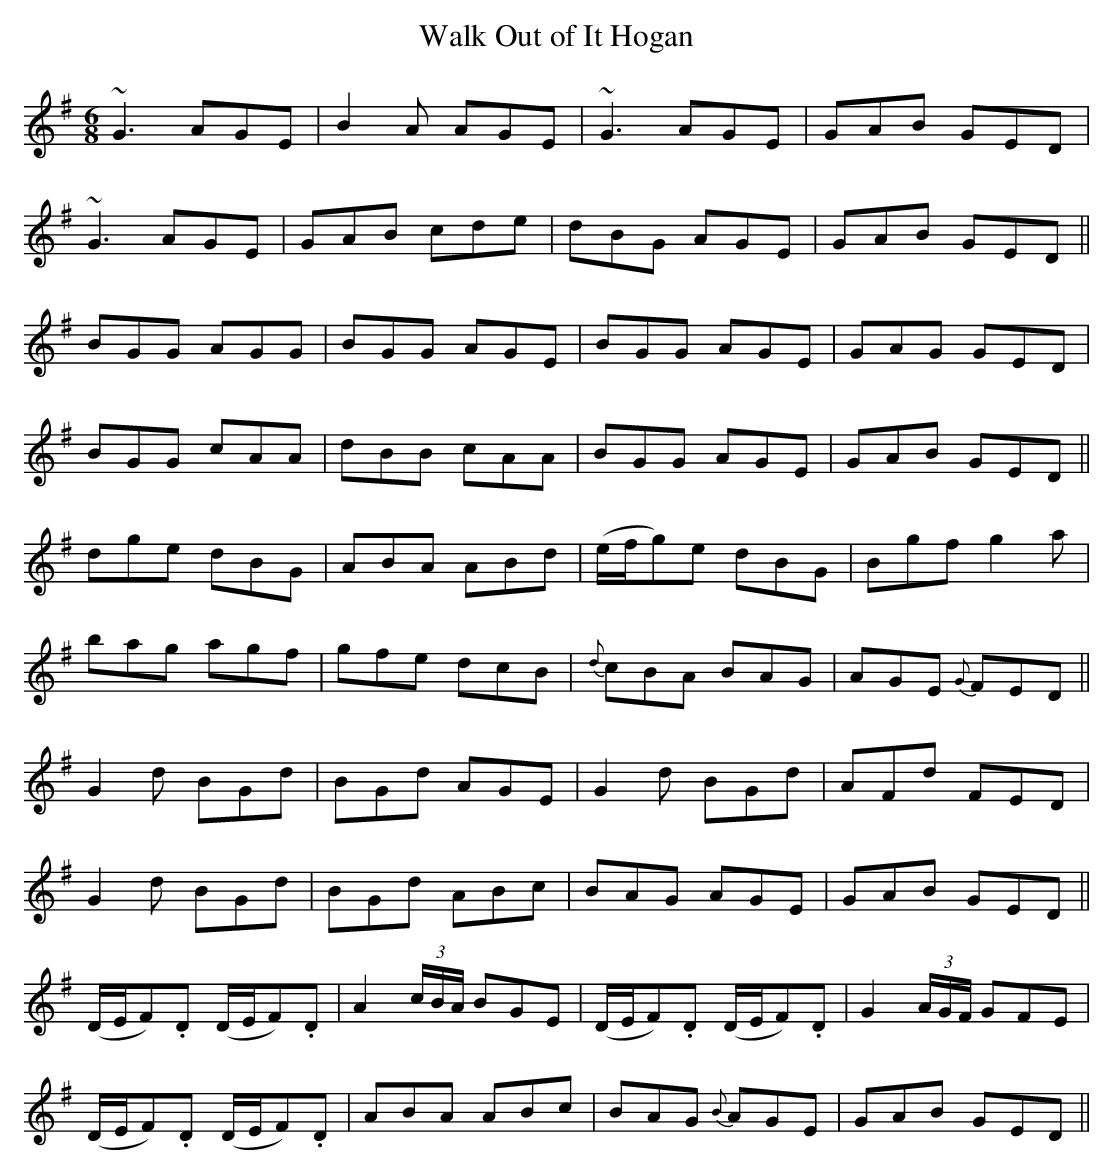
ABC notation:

X:1
T: Walk Out of It Hogan
M: 6/8
L: 1/8
K: G
~G3 AGE|B2A AGE|~G3 AGE|GAB GED|
~G3 AGE|GAB cde|dBG AGE|GAB GED||
BGG AGG|BGG AGE|BGG AGE|GAG GED|
BGG cAA|dBB cAA|BGG AGE|GAB GED||
dge dBG|ABA ABd|(e/f/g)e dBG|Bgf g2a|
bag agf|gfe dcB|{d}cBA BAG|AGE {G}FED||
G2d BGd|BGd AGE|G2d BGd|AFd FED|
G2d BGd|BGd ABc|BAG AGE|GAB GED||
(D/E/F).D (D/E/F).D|A2(3c/B/A/ BGE|(D/E/F).D (D/E/F).D|G2(3A/G/F/ GFE|
(D/E/F).D (D/E/F).D|ABA ABc|BAG {B}AGE|GAB GED||
